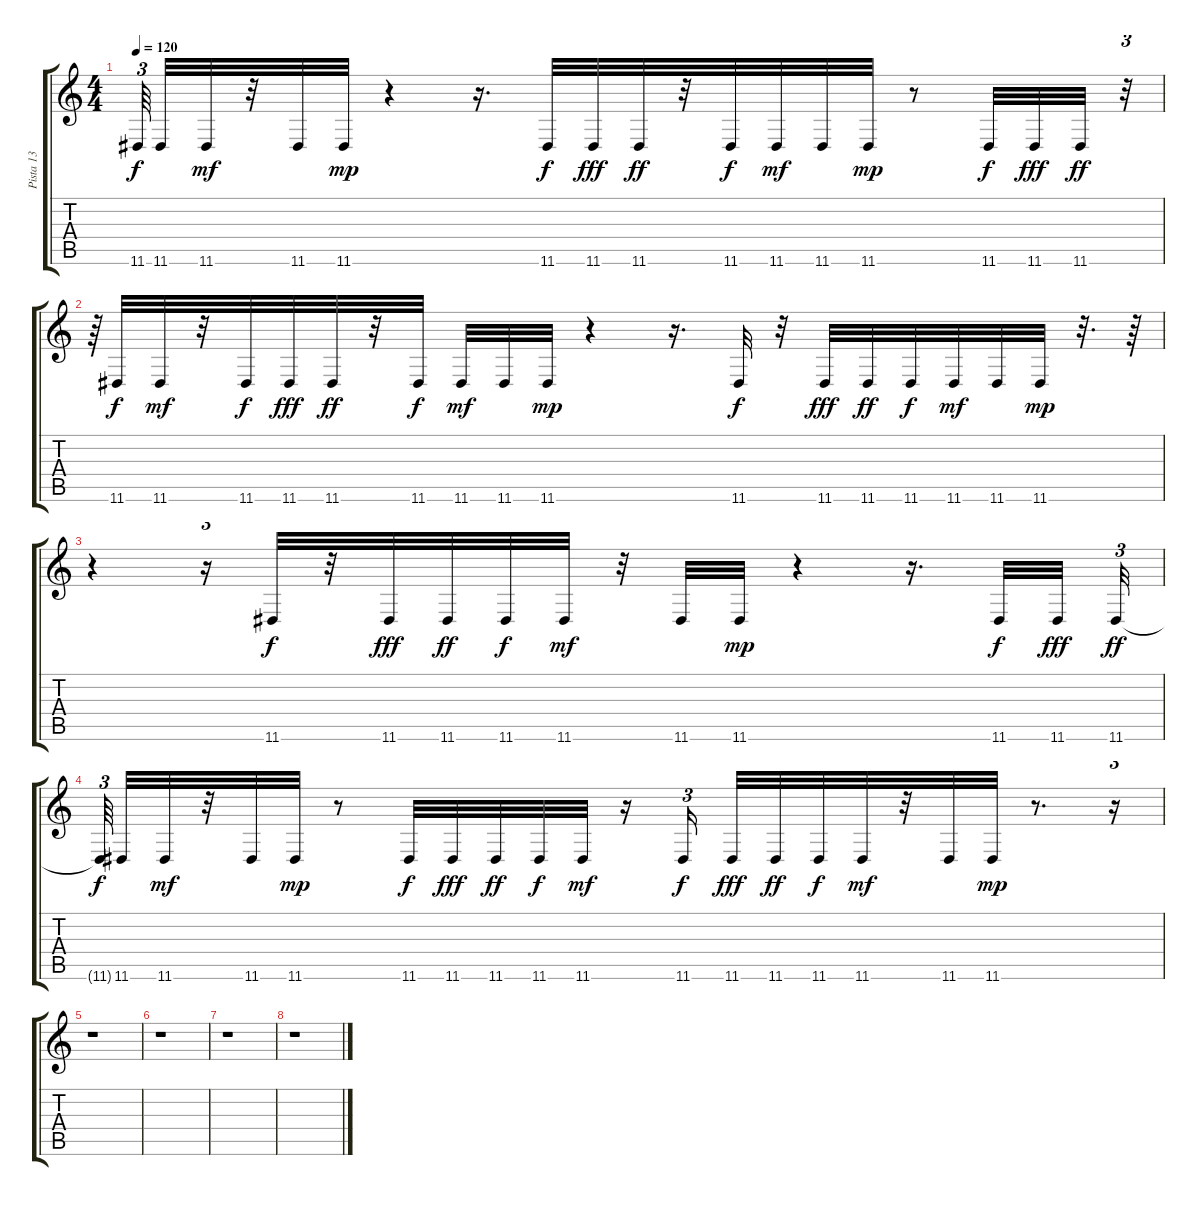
\track ("Pista 13" "Pista 13") {instrument stringensemble1}
\staff {score tabs}
\tuning (E4 B3 G3 D3 A2 E2) {hide}
\ts (4 4)
\tempo 120
\clef g2
\ks c
11.6{t}.64{tu (3 2) dy f} 11.6.32 11.6.32{dy mf} r.32 11.6.32 11.6.32{dy mp} r.4 r.16{d} 11.6.32{dy f} 11.6.32{dy fff} 11.6.32{dy ff} r.32 11.6.32{dy f} 11.6.32{dy mf} 11.6.32 11.6.32{dy mp} r.8 11.6.32{dy f} 11.6.32{dy fff} 11.6.32{dy ff} r.32{tu (3 2)} |
r.64{tu (3 2)} 11.6.32{dy f} 11.6.32{dy mf} r.32 11.6.32{dy f} 11.6.32{dy fff} 11.6.32{dy ff} r.32 11.6.32{dy f} 11.6.32{dy mf} 11.6.32 11.6.32{dy mp} r.4 r.16{d} 11.6.32{dy f} r.32 11.6.32{dy fff} 11.6.32{dy ff} 11.6.32{dy f} 11.6.32{dy mf} 11.6.32 11.6.32{dy mp} r.32{d} r.64 |
r.4 r.16{tu (3 2)} 11.6.32{dy f} r.32 11.6.32{dy fff} 11.6.32{dy ff} 11.6.32{dy f} 11.6.32{dy mf} r.32 11.6.32 11.6.32{dy mp} r.4 r.16{d} 11.6.32{dy f} 11.6.32{dy fff} 11.6.32{tu (3 2) dy ff} |
11.6{t}.64{tu (3 2) dy f} 11.6.32 11.6.32{dy mf} r.32 11.6.32 11.6.32{dy mp} r.8 11.6.32{dy f} 11.6.32{dy fff} 11.6.32{dy ff} 11.6.32{dy f} 11.6.32{dy mf} r.16 11.6.16{tu (3 2) dy f} 11.6.32{dy fff} 11.6.32{dy ff} 11.6.32{dy f} 11.6.32{dy mf} r.32 11.6.32 11.6.32{dy mp} r.8{d} r.16{tu (3 2)} |
r.1 |
r.1 |
r.1 |
r.1
